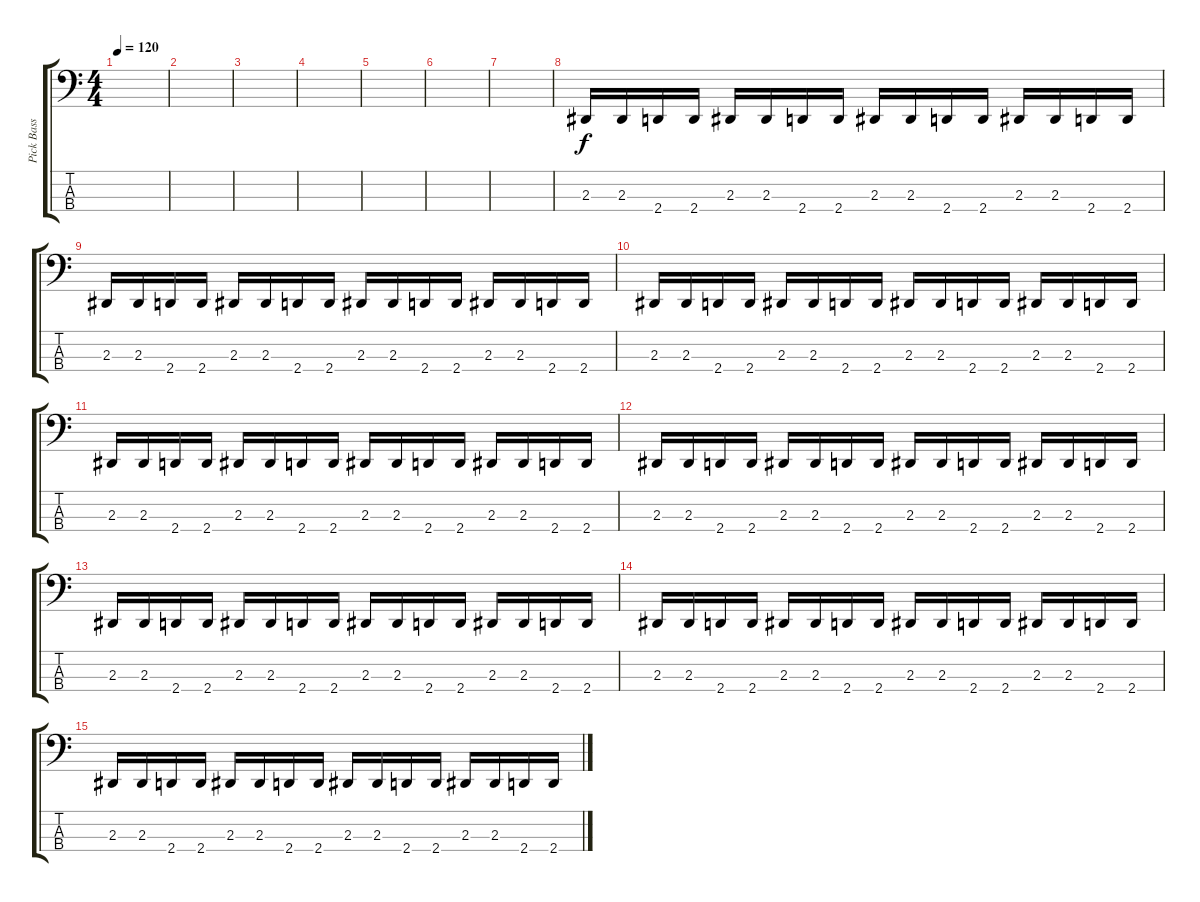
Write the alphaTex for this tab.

\track ("Pick Bass - Gausa" "Pick Bass ") {instrument electricbasspick}
\staff {score tabs}
\tuning (E4 B3 Db1 C1) {hide}
\ts (4 4)
\tempo 120
\clef f4
\ks c
|
|
|
|
|
|
|
2.3.16 2.3.16 2.4.16 2.4.16 2.3.16 2.3.16 2.4.16 2.4.16 2.3.16 2.3.16 2.4.16 2.4.16 2.3.16 2.3.16 2.4.16 2.4.16 |
2.3.16 2.3.16 2.4.16 2.4.16 2.3.16 2.3.16 2.4.16 2.4.16 2.3.16 2.3.16 2.4.16 2.4.16 2.3.16 2.3.16 2.4.16 2.4.16 |
2.3.16 2.3.16 2.4.16 2.4.16 2.3.16 2.3.16 2.4.16 2.4.16 2.3.16 2.3.16 2.4.16 2.4.16 2.3.16 2.3.16 2.4.16 2.4.16 |
2.3.16 2.3.16 2.4.16 2.4.16 2.3.16 2.3.16 2.4.16 2.4.16 2.3.16 2.3.16 2.4.16 2.4.16 2.3.16 2.3.16 2.4.16 2.4.16 |
2.3.16 2.3.16 2.4.16 2.4.16 2.3.16 2.3.16 2.4.16 2.4.16 2.3.16 2.3.16 2.4.16 2.4.16 2.3.16 2.3.16 2.4.16 2.4.16 |
2.3.16 2.3.16 2.4.16 2.4.16 2.3.16 2.3.16 2.4.16 2.4.16 2.3.16 2.3.16 2.4.16 2.4.16 2.3.16 2.3.16 2.4.16 2.4.16 |
2.3.16 2.3.16 2.4.16 2.4.16 2.3.16 2.3.16 2.4.16 2.4.16 2.3.16 2.3.16 2.4.16 2.4.16 2.3.16 2.3.16 2.4.16 2.4.16 |
2.3.16 2.3.16 2.4.16 2.4.16 2.3.16 2.3.16 2.4.16 2.4.16 2.3.16 2.3.16 2.4.16 2.4.16 2.3.16 2.3.16 2.4.16 2.4.16
